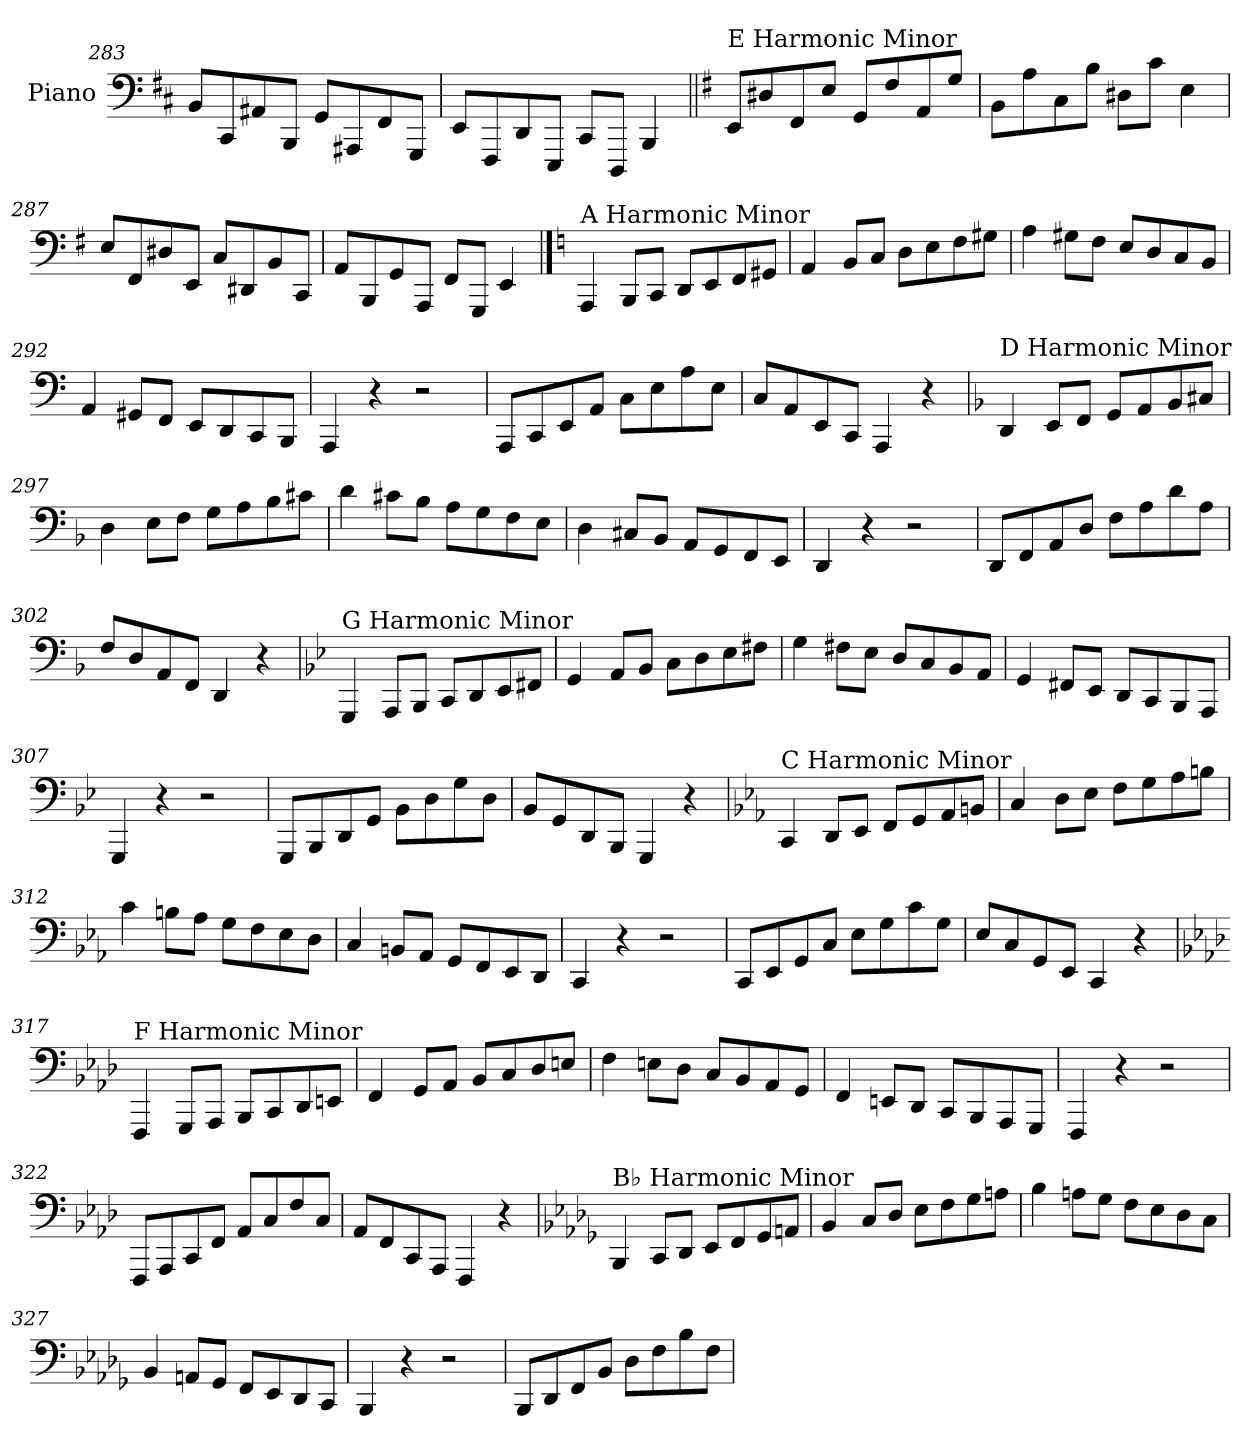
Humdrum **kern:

**kern
*part1
*staff1
*I"Piano
*I'Pno.
*clefF4
*k[f#c#]
=283
8BB/L
8CC#/
8AA#X/
8BBB/J
8GG/L
8AAA#X/
8FF#/
8GGG/J
=284
8EE/L
8FFF#/
8DD/
8EEE/J
8CC#/L
8DDD/J
4BBB/
!!LO:LB:g=z
=285||
*k[f#]
!LO:TX:a:t=E Harmonic Minor
8EE/L
8D#X/
8FF#/
8E/J
8GG/L
8F#/
8AA/
8G/J
=286
8BB\L
8A\
8C\
8B\J
8D#X\L
8c\J
4E\
=287
8E/L
8FF#/
8D#X/
8EE/J
8C/L
8DD#X/
8BB/
8CC/J
=288
8AA/L
8BBB/
8GG/
8AAA/J
8FF#/L
8GGG/J
4EE/
!!LO:PB:g=z
==289
*k[]
!LO:TX:a:t=A Harmonic Minor
4AAA/
8BBB/L
8CC/J
8DD/L
8EE/
8FF/
8GG#X/J
=290
4AA/
8BB/L
8C/J
8D\L
8E\
8F\
8G#X\J
=291
4A\
8G#X\L
8F\J
8E/L
8D/
8C/
8BB/J
=292
4AA/
8GG#X/L
8FF/J
8EE/L
8DD/
8CC/
8BBB/J
=293
4AAA/
4r
2r
=294
8AAA/L
8CC/
8EE/
8AA/J
8C\L
8E\
8A\
8E\J
=295
8C/L
8AA/
8EE/
8CC/J
4AAA/
4r
!!LO:LB:g=z
=296
*k[b-]
!LO:TX:a:t=D Harmonic Minor
4DD/
8EE/L
8FF/J
8GG/L
8AA/
8BB-/
8C#X/J
=297
4D\
8E\L
8F\J
8G\L
8A\
8B-\
8c#X\J
=298
4d\
8c#X\L
8B-\J
8A\L
8G\
8F\
8E\J
=299
4D\
8C#X/L
8BB-/J
8AA/L
8GG/
8FF/
8EE/J
=300
4DD/
4r
2r
=301
8DD/L
8FF/
8AA/
8D/J
8F\L
8A\
8d\
8A\J
=302
8F/L
8D/
8AA/
8FF/J
4DD/
4r
!!LO:LB:g=z
=303
*k[b-e-]
!LO:TX:a:t=G Harmonic Minor
4GGG/
8AAA/L
8BBB-/J
8CC/L
8DD/
8EE-/
8FF#X/J
=304
4GG/
8AA/L
8BB-/J
8C\L
8D\
8E-\
8F#X\J
=305
4G\
8F#X\L
8E-\J
8D/L
8C/
8BB-/
8AA/J
=306
4GG/
8FF#X/L
8EE-/J
8DD/L
8CC/
8BBB-/
8AAA/J
=307
4GGG/
4r
2r
=308
8GGG/L
8BBB-/
8DD/
8GG/J
8BB-\L
8D\
8G\
8D\J
=309
8BB-/L
8GG/
8DD/
8BBB-/J
4GGG/
4r
!!LO:LB:g=z
=310
*k[b-e-a-]
!LO:TX:a:t=C Harmonic Minor
4CC/
8DD/L
8EE-/J
8FF/L
8GG/
8AA-/
8BBn/J
=311
4C/
8D\L
8E-\J
8F\L
8G\
8A-\
8Bn\J
=312
4c\
8Bn\L
8A-\J
8G\L
8F\
8E-\
8D\J
=313
4C/
8BBn/L
8AA-/J
8GG/L
8FF/
8EE-/
8DD/J
=314
4CC/
4r
2r
=315
8CC/L
8EE-/
8GG/
8C/J
8E-\L
8G\
8c\
8G\J
=316
8E-/L
8C/
8GG/
8EE-/J
4CC/
4r
!!LO:LB:g=z
=317
*k[b-e-a-d-]
!LO:TX:a:t=F Harmonic Minor
4FFF/
8GGG/L
8AAA-/J
8BBB-/L
8CC/
8DD-/
8EEn/J
=318
4FF/
8GG/L
8AA-/J
8BB-/L
8C/
8D-/
8En/J
=319
4F\
8En\L
8D-\J
8C/L
8BB-/
8AA-/
8GG/J
=320
4FF/
8EEn/L
8DD-/J
8CC/L
8BBB-/
8AAA-/
8GGG/J
=321
4FFF/
4r
2r
=322
8FFF/L
8AAA-/
8CC/
8FF/J
8AA-/L
8C/
8F/
8C/J
=323
8AA-/L
8FF/
8CC/
8AAA-/J
4FFF/
4r
!!LO:LB:g=z
=324
*k[b-e-a-d-g-]
!LO:TX:a:t=B♭ Harmonic Minor
4BBB-/
8CC/L
8DD-/J
8EE-/L
8FF/
8GG-/
8AAn/J
=325
4BB-/
8C/L
8D-/J
8E-\L
8F\
8G-\
8An\J
=326
4B-\
8An\L
8G-\J
8F\L
8E-\
8D-\
8C\J
=327
4BB-/
8AAn/L
8GG-/J
8FF/L
8EE-/
8DD-/
8CC/J
=328
4BBB-/
4r
2r
=329
8BBB-/L
8DD-/
8FF/
8BB-/J
8D-\L
8F\
8B-\
8F\J
=
*-
